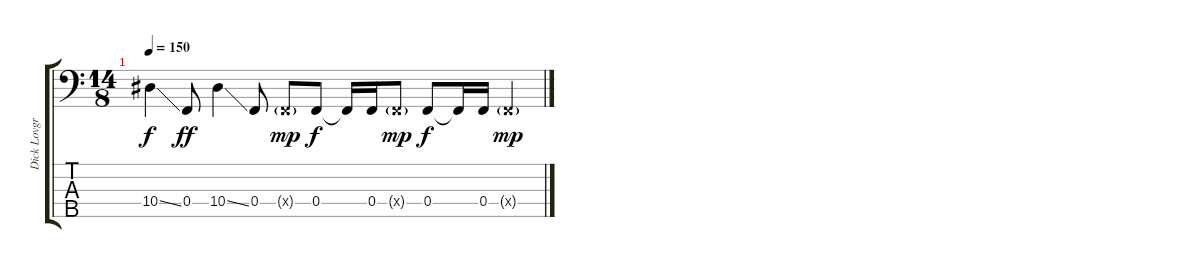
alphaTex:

\track ("Dick Lovgren (Bass in F)" "Dick Lovgr") {instrument slapbass1}
\staff {score tabs}
\tuning (Ab2 Eb2 Bb1 F1 C1) {hide}
\ts (14 8)
\tempo 150
\clef f4
\ks c
10.4{ss}.4{dy f} 0.4.8{dy ff} 10.4{ss}.4 0.4.8 0.4{g x}.8{dy mp} 0.4.8{dy f} 0.4{t}.16 0.4.16 0.4{g x}.8{dy mp} 0.4.8{dy f} 0.4{t}.16 0.4.16 0.4{g x}.4{dy mp}
